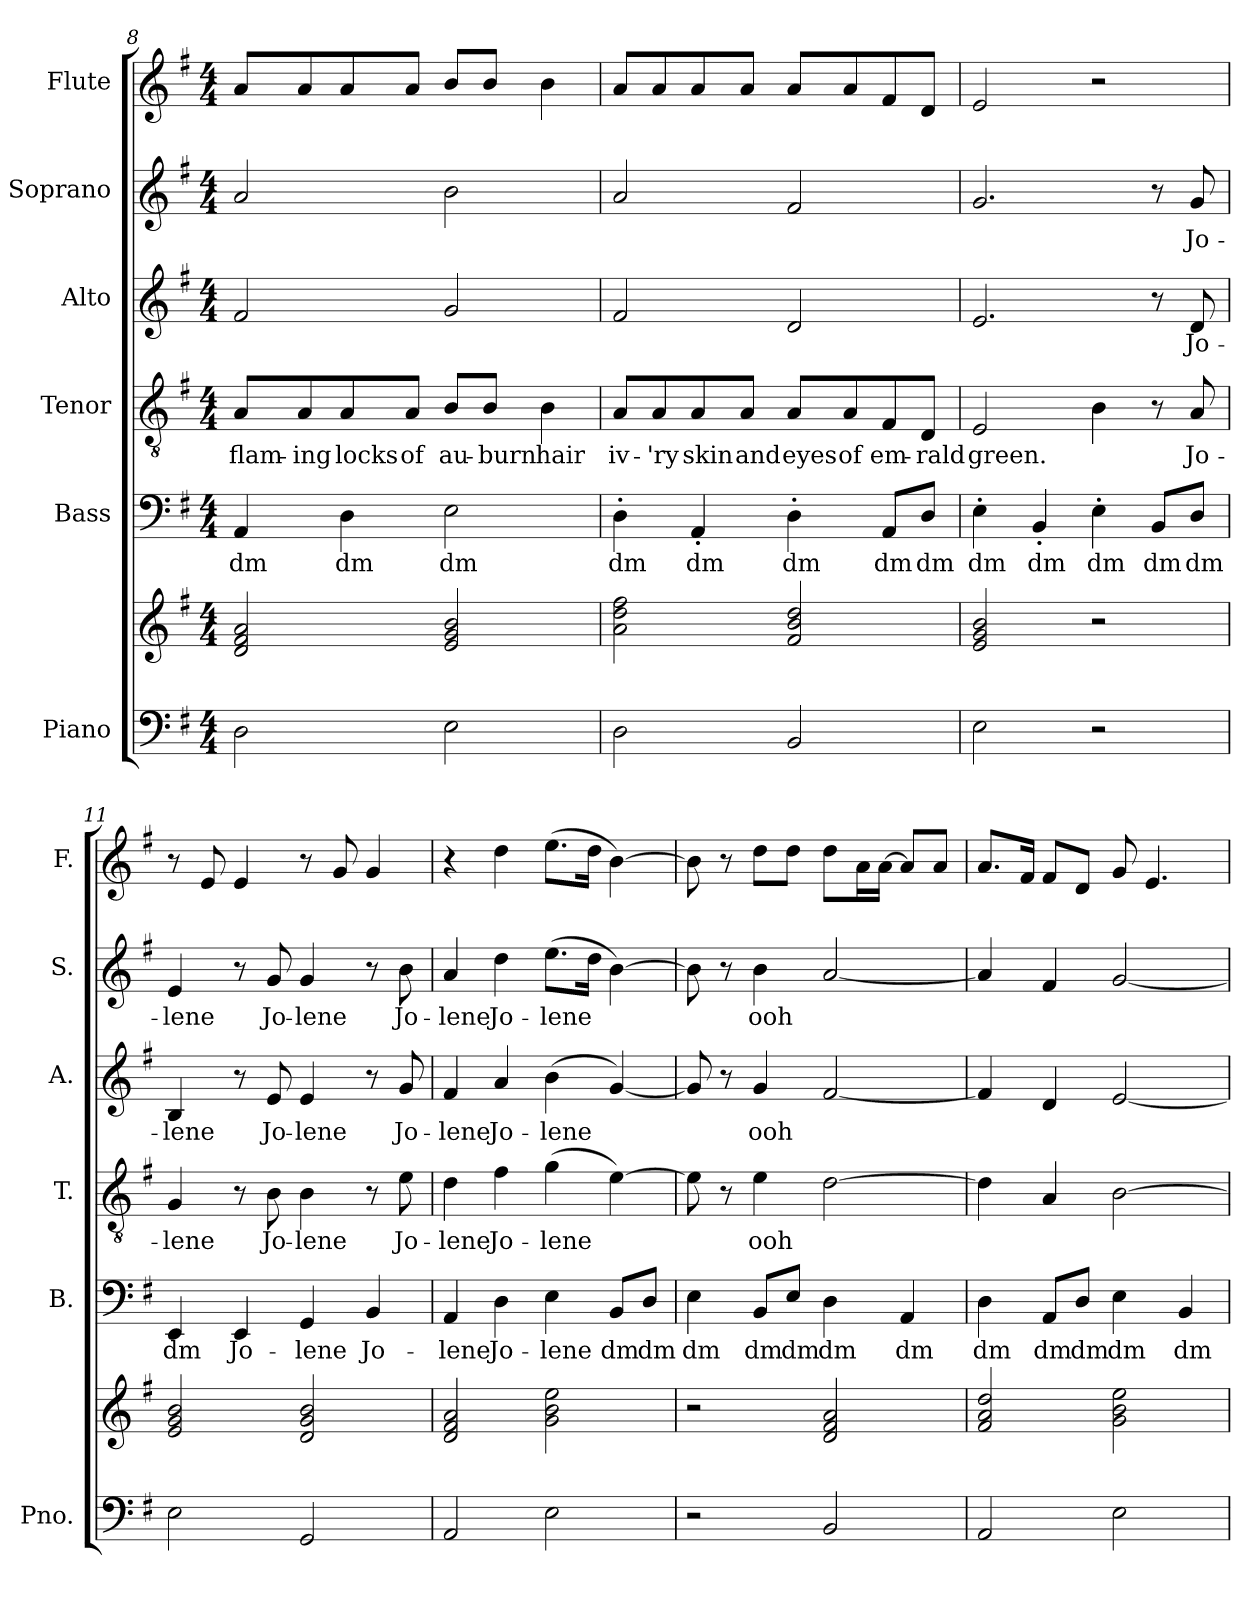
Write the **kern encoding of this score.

**kern	**kern	**kern	**text	**kern	**text	**kern	**text	**kern	**text	**kern
*part6	*part6	*part5	*part5	*part4	*part4	*part3	*part3	*part2	*part2	*part1
*staff7	*staff6	*staff5	*staff5	*staff4	*staff4	*staff3	*staff3	*staff2	*staff2	*staff1
*I"Piano	*	*I"Bass	*	*I"Tenor	*	*I"Alto	*	*I"Soprano	*	*I"Flute
*I'Pno.	*	*I'B.	*	*I'T.	*	*I'A.	*	*I'S.	*	*I'F.
*clefF4	*clefG2	*clefF4	*	*clefGv2	*	*clefG2	*	*clefG2	*	*clefG2
*k[f#]	*k[f#]	*k[f#]	*	*k[f#]	*	*k[f#]	*	*k[f#]	*	*k[f#]
*M4/4	*M4/4	*M4/4	*	*M4/4	*	*M4/4	*	*M4/4	*	*M4/4
=8	=8	=8	=8	=8	=8	=8	=8	=8	=8	=8
!	!	!	!LO:LY:b	!	!LO:LY:b	!	!	!	!	!
2D\	2d/ 2f#/ 2a/	4AA/	dm	8A/L	flam-	2f#/	.	2a/	.	8a/L
!	!	!	!	!	!LO:LY:b	!	!	!	!	!
.	.	.	.	8A/	-ing	.	.	.	.	8a/
!	!	!	!LO:LY:b	!	!LO:LY:b	!	!	!	!	!
.	.	4D\	dm	8A/	locks	.	.	.	.	8a/
!	!	!	!	!	!LO:LY:b	!	!	!	!	!
.	.	.	.	8A/J	of	.	.	.	.	8a/J
!	!	!	!LO:LY:b	!	!LO:LY:b	!	!	!	!	!
2E\	2e/ 2g/ 2b/	2E\	dm	8B/L	au-	2g/	.	2b\	.	8b/L
!	!	!	!	!	!LO:LY:b	!	!	!	!	!
.	.	.	.	8B/J	-burn	.	.	.	.	8b/J
!	!	!	!	!	!LO:LY:b	!	!	!	!	!
.	.	.	.	4B\	hair	.	.	.	.	4b\
!!LO:PB:g=z
=9	=9	=9	=9	=9	=9	=9	=9	=9	=9	=9
!	!	!	!LO:LY:b	!	!LO:LY:b	!	!	!	!	!
2D\	2a\ 2dd\ 2ff#\	4D'\	dm	8A/L	iv-	2f#/	.	2a/	.	8a/L
!	!	!	!	!	!LO:LY:b	!	!	!	!	!
.	.	.	.	8A/	-'ry	.	.	.	.	8a/
!	!	!	!LO:LY:b	!	!LO:LY:b	!	!	!	!	!
.	.	4AA'/	dm	8A/	skin	.	.	.	.	8a/
!	!	!	!	!	!LO:LY:b	!	!	!	!	!
.	.	.	.	8A/J	and	.	.	.	.	8a/J
!	!	!	!LO:LY:b	!	!LO:LY:b	!	!	!	!	!
2BB/	2f#/ 2b/ 2dd/	4D'\	dm	8A/L	eyes	2d/	.	2f#/	.	8a/L
!	!	!	!	!	!LO:LY:b	!	!	!	!	!
.	.	.	.	8A/	of	.	.	.	.	8a/
!	!	!	!LO:LY:b	!	!LO:LY:b	!	!	!	!	!
.	.	8AA/L	dm	8F#/	em-	.	.	.	.	8f#/
!	!	!	!LO:LY:b	!	!LO:LY:b	!	!	!	!	!
.	.	8D/J	dm	8D/J	-rald	.	.	.	.	8d/J
=10	=10	=10	=10	=10	=10	=10	=10	=10	=10	=10
!	!	!	!LO:LY:b	!	!LO:LY:b	!	!	!	!	!
2E\	2e/ 2g/ 2b/	4E'\	dm	2E/	green.	2.e/	.	2.g/	.	2e/
!	!	!	!LO:LY:b	!	!	!	!	!	!	!
.	.	4BB'/	dm	.	.	.	.	.	.	.
!	!	!	!LO:LY:b	!	!	!	!	!	!	!
2r	2r	4E'\	dm	4B\	.	.	.	.	.	2r
!	!	!	!LO:LY:b	!	!	!	!	!	!	!
.	.	8BB/L	dm	8r	.	8r	.	8r	.	.
!	!	!	!LO:LY:b	!	!LO:LY:b	!	!LO:LY:b	!	!LO:LY:b	!
.	.	8D/J	dm	8A/	Jo-	8d/	Jo-	8g/	Jo-	.
=11	=11	=11	=11	=11	=11	=11	=11	=11	=11	=11
!	!	!	!LO:LY:b	!	!LO:LY:b	!	!LO:LY:b	!	!LO:LY:b	!
2E\	2e/ 2g/ 2b/	4EE/	dm	4G/	-lene	4B/	-lene	4e/	-lene	8r
.	.	.	.	.	.	.	.	.	.	8e/
!	!	!	!LO:LY:b	!	!	!	!	!	!	!
.	.	4EE/	Jo-	8r	.	8r	.	8r	.	4e/
!	!	!	!	!	!LO:LY:b	!	!LO:LY:b	!	!LO:LY:b	!
.	.	.	.	8B\	Jo-	8e/	Jo-	8g/	Jo-	.
!	!	!	!LO:LY:b	!	!LO:LY:b	!	!LO:LY:b	!	!LO:LY:b	!
2GG/	2d/ 2g/ 2b/	4GG/	-lene	4B\	-lene	4e/	-lene	4g/	-lene	8r
.	.	.	.	.	.	.	.	.	.	8g/
!	!	!	!LO:LY:b	!	!	!	!	!	!	!
.	.	4BB/	Jo-	8r	.	8r	.	8r	.	4g/
!	!	!	!	!	!LO:LY:b	!	!LO:LY:b	!	!LO:LY:b	!
.	.	.	.	8e\	Jo-	8g/	Jo-	8b\	Jo-	.
!!LO:PB:g=z
=12	=12	=12	=12	=12	=12	=12	=12	=12	=12	=12
!	!	!	!LO:LY:b	!	!LO:LY:b	!	!LO:LY:b	!	!LO:LY:b	!
2AA/	2d/ 2f#/ 2a/	4AA/	-lene	4d\	-lene	4f#/	-lene	4a/	-lene	4r
!	!	!	!LO:LY:b	!	!LO:LY:b	!	!LO:LY:b	!	!LO:LY:b	!
.	.	4D\	Jo-	4f#\	Jo-	4a/	Jo-	4dd\	Jo-	4dd\
!	!	!	!LO:LY:b	!	!LO:LY:b	!	!LO:LY:b	!	!LO:LY:b	!
2E\	2g\ 2b\ 2ee\	4E\	-lene	(4g\	-lene	(4b\	-lene	(8.ee\L	-lene	(8.ee\L
.	.	.	.	.	.	.	.	16dd\Jk	.	16dd\Jk
!	!	!	!LO:LY:b	!	!	!	!	!	!	!
.	.	8BB/L	dm	[4e\)	.	[4g/)	.	[4b\)	.	[4b\)
!	!	!	!LO:LY:b	!	!	!	!	!	!	!
.	.	8D/J	dm	.	.	.	.	.	.	.
=13	=13	=13	=13	=13	=13	=13	=13	=13	=13	=13
!	!	!	!LO:LY:b	!	!	!	!	!	!	!
2r	2r	4E\	dm	8e\]	.	8g/]	.	8b\]	.	8b\]
.	.	.	.	8r	.	8r	.	8r	.	8r
!	!	!	!LO:LY:b	!	!LO:LY:b	!	!LO:LY:b	!	!LO:LY:b	!
.	.	8BB/L	dm	4e\	ooh	4g/	ooh	4b\	ooh	8dd\L
!	!	!	!LO:LY:b	!	!	!	!	!	!	!
.	.	8E/J	dm	.	.	.	.	.	.	8dd\J
!	!	!	!LO:LY:b	!	!	!	!	!	!	!
2BB/	2d/ 2f#/ 2a/	4D\	dm	[2d\	.	[2f#/	.	[2a/	.	8dd\L
.	.	.	.	.	.	.	.	.	.	16a\L
.	.	.	.	.	.	.	.	.	.	[16a\JJ
!	!	!	!LO:LY:b	!	!	!	!	!	!	!
.	.	4AA/	dm	.	.	.	.	.	.	8a/L]
.	.	.	.	.	.	.	.	.	.	8a/J
=14	=14	=14	=14	=14	=14	=14	=14	=14	=14	=14
!	!	!	!LO:LY:b	!	!	!	!	!	!	!
2AA/	2f#/ 2a/ 2dd/	4D\	dm	4d\]	.	4f#/]	.	4a/]	.	8.a/L
.	.	.	.	.	.	.	.	.	.	16f#/Jk
!	!	!	!LO:LY:b	!	!	!	!	!	!	!
.	.	8AA/L	dm	4A/	.	4d/	.	4f#/	.	8f#/L
!	!	!	!LO:LY:b	!	!	!	!	!	!	!
.	.	8D/J	dm	.	.	.	.	.	.	8d/J
!	!	!	!LO:LY:b	!	!	!	!	!	!	!
2E\	2g\ 2b\ 2ee\	4E\	dm	[2B\	.	[2e/	.	[2g/	.	8g/
.	.	.	.	.	.	.	.	.	.	4.e/
!	!	!	!LO:LY:b	!	!	!	!	!	!	!
.	.	4BB/	dm	.	.	.	.	.	.	.
=	=	=	=	=	=	=	=	=	=	=
*-	*-	*-	*-	*-	*-	*-	*-	*-	*-	*-
